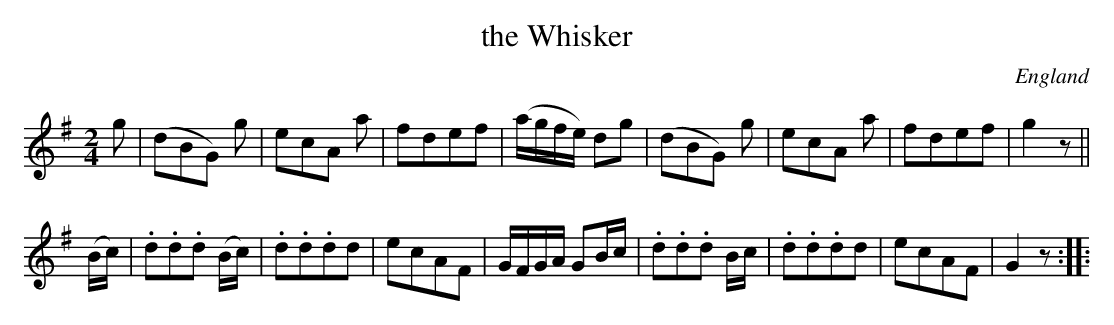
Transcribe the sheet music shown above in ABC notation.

X:1
T:the Whisker
L:1/8
M:2/4
O:England
K:G major
g |\
(dBG) g | ecA a | fdef | (a/g/f/e/) dg |\
(dBG) g | ecA a | fdef | g2 z ||
(B/c/) |\
.d.d.d (B/c/) | .d.d.dd | ecAF | G/F/G/A/ GB/c/ |\
.d.d.d  B/c/  | .d.d.dd | ecAF | G2 z::
